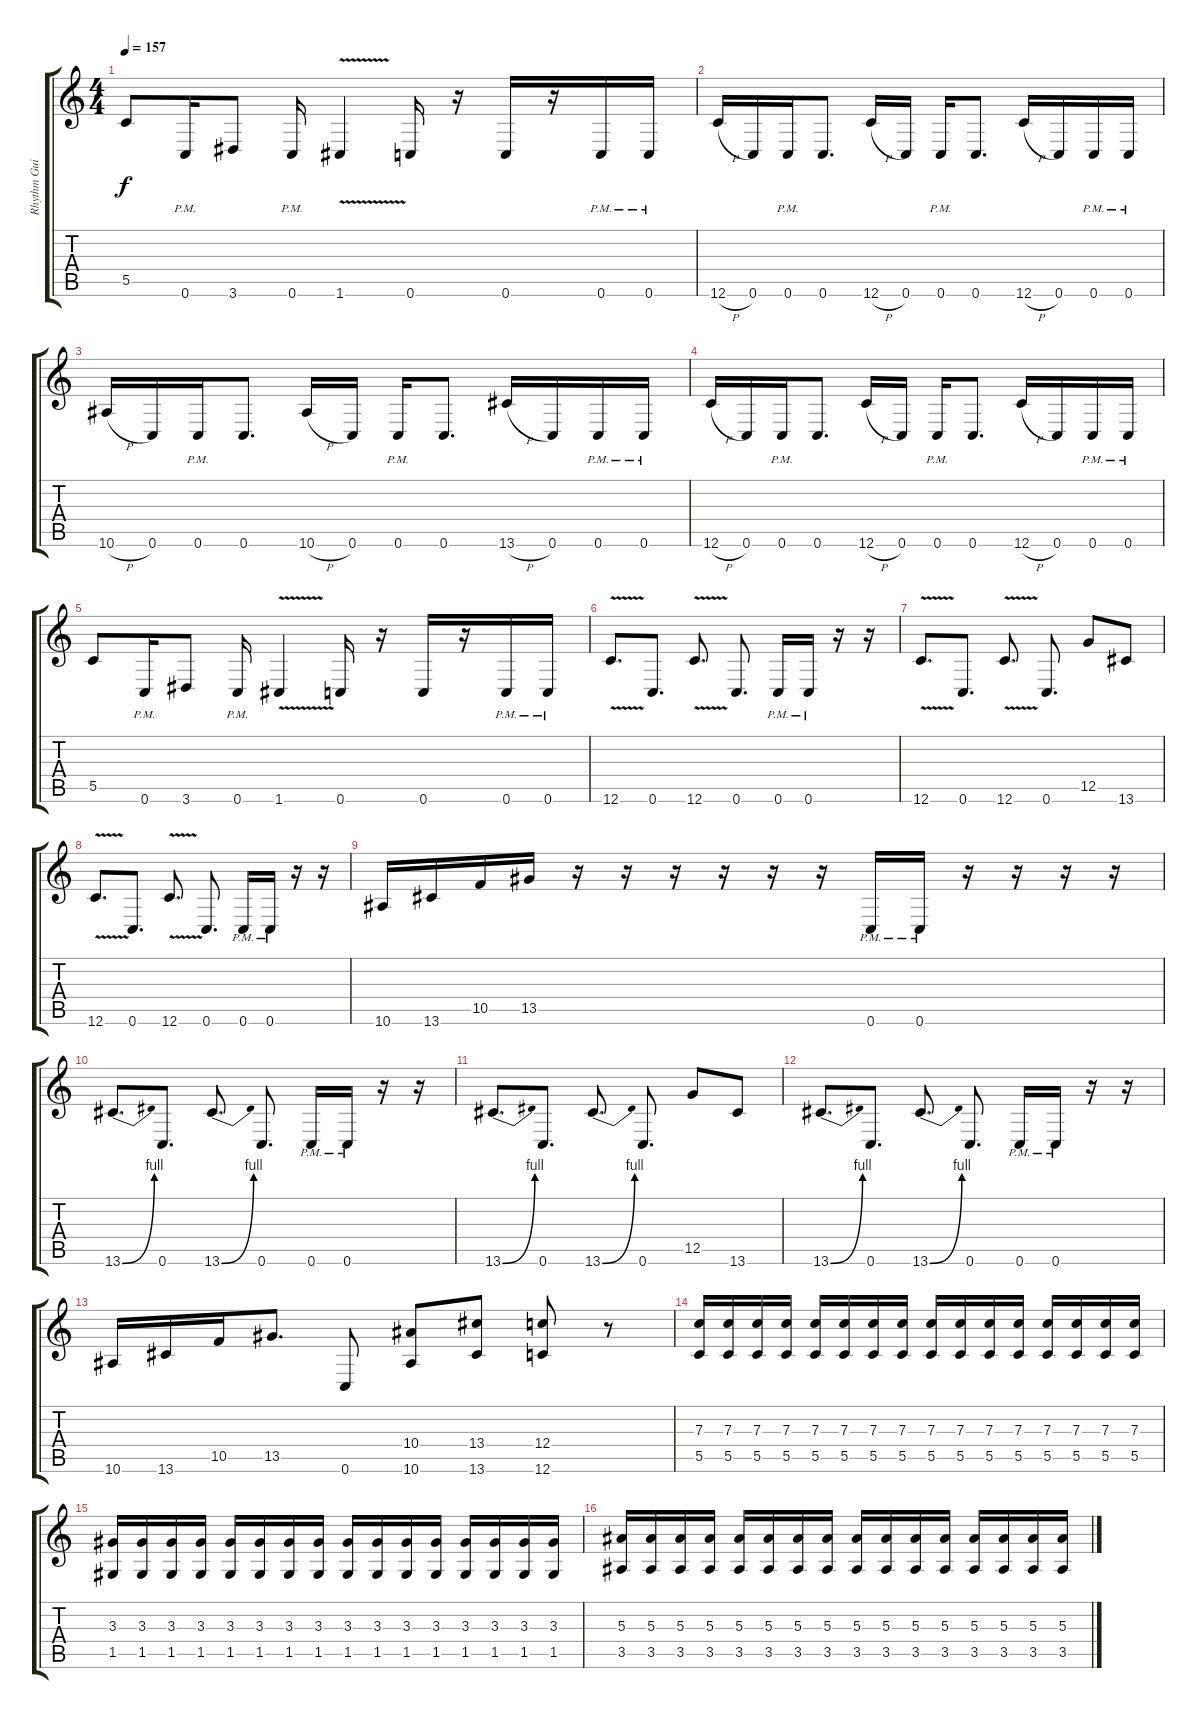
\track ("Rhythm Guitar 1" "Rhythm Gui") {instrument distortionguitar}
\staff {score tabs}
\tuning (D4 A3 F3 C3 G2 C2) {hide}
\ts (4 4)
\tempo 157
\clef g2
\ks c
5.5.8{dy f} 0.6{pm}.16 3.6.8 0.6{pm}.16 1.6{v}.4 0.6.16 r.16 0.6.16 r.16 0.6{pm}.16 0.6{pm}.16 |
12.6{h}.16 0.6.16 0.6{pm}.16 0.6.8{d} 12.6{h}.16 0.6.16 0.6{pm}.16 0.6.8{d} 12.6{h}.16 0.6.16 0.6{pm}.16 0.6{pm}.16 |
10.6{h}.16 0.6.16 0.6{pm}.16 0.6.8{d} 10.6{h}.16 0.6.16 0.6{pm}.16 0.6.8{d} 13.6{h}.16 0.6.16 0.6{pm}.16 0.6{pm}.16 |
12.6{h}.16 0.6.16 0.6{pm}.16 0.6.8{d} 12.6{h}.16 0.6.16 0.6{pm}.16 0.6.8{d} 12.6{h}.16 0.6.16 0.6{pm}.16 0.6{pm}.16 |
5.5.8 0.6{pm}.16 3.6.8 0.6{pm}.16 1.6{v}.4 0.6.16 r.16 0.6.16 r.16 0.6{pm}.16 0.6{pm}.16 |
12.6{v}.8{d} 0.6.8{d} 12.6{v}.8{d} 0.6.8{d} 0.6{pm}.16 0.6{pm}.16 r.16 r.16 |
12.6{v}.8{d} 0.6.8{d} 12.6{v}.8{d} 0.6.8{d} 12.5.8 13.6.8 |
12.6{v}.8{d} 0.6.8{d} 12.6{v}.8{d} 0.6.8{d} 0.6{pm}.16 0.6{pm}.16 r.16 r.16 |
10.6.16 13.6.16 10.5.16 13.5.16 r.16 r.16 r.16 r.16 r.16 r.16 0.6{pm}.16 0.6{pm}.16 r.16 r.16 r.16 r.16 |
13.6{be (bend 0 0 60 4)}.8{d} 0.6.8{d} 13.6{be (bend 0 0 60 4)}.8{d} 0.6.8{d} 0.6{pm}.16 0.6{pm}.16 r.16 r.16 |
13.6{be (bend 0 0 60 4)}.8{d} 0.6.8{d} 13.6{be (bend 0 0 60 4)}.8{d} 0.6.8{d} 12.5.8 13.6.8 |
13.6{be (bend 0 0 60 4)}.8{d} 0.6.8{d} 13.6{be (bend 0 0 60 4)}.8{d} 0.6.8{d} 0.6{pm}.16 0.6{pm}.16 r.16 r.16 |
10.6.16 13.6.16 10.5.16 13.5.8{d} 0.6.8 (10.4 10.6).8 (13.4 13.6).8 (12.4 12.6).8 r.8 |
(7.3 5.5).16 (7.3 5.5).16 (7.3 5.5).16 (7.3 5.5).16 (7.3 5.5).16 (7.3 5.5).16 (7.3 5.5).16 (7.3 5.5).16 (7.3 5.5).16 (7.3 5.5).16 (7.3 5.5).16 (7.3 5.5).16 (7.3 5.5).16 (7.3 5.5).16 (7.3 5.5).16 (7.3 5.5).16 |
(3.3 1.5).16 (3.3 1.5).16 (3.3 1.5).16 (3.3 1.5).16 (3.3 1.5).16 (3.3 1.5).16 (3.3 1.5).16 (3.3 1.5).16 (3.3 1.5).16 (3.3 1.5).16 (3.3 1.5).16 (3.3 1.5).16 (3.3 1.5).16 (3.3 1.5).16 (3.3 1.5).16 (3.3 1.5).16 |
(5.3 3.5).16 (5.3 3.5).16 (5.3 3.5).16 (5.3 3.5).16 (5.3 3.5).16 (5.3 3.5).16 (5.3 3.5).16 (5.3 3.5).16 (5.3 3.5).16 (5.3 3.5).16 (5.3 3.5).16 (5.3 3.5).16 (5.3 3.5).16 (5.3 3.5).16 (5.3 3.5).16 (5.3 3.5).16
